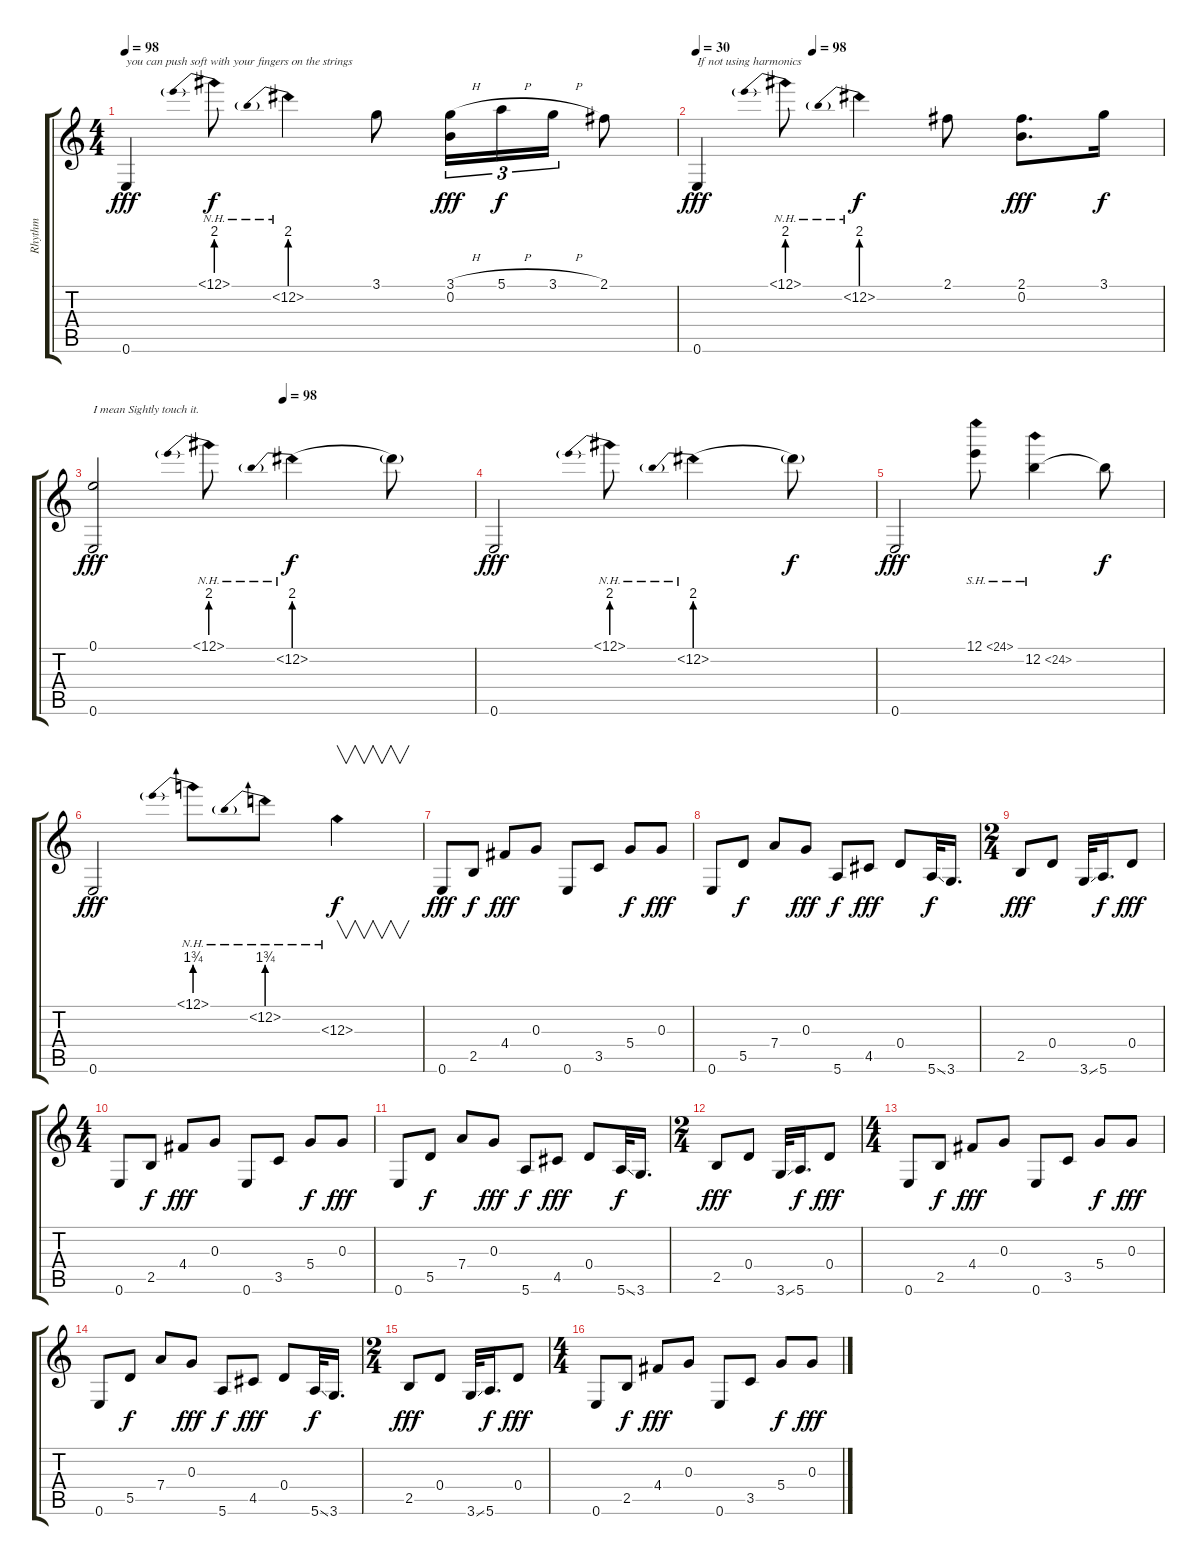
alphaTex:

\track ("Rhythm" "Rhythm") {instrument electricguitarclean}
\staff {score tabs}
\tuning (E4 B3 G3 D3 A2 E2) {hide}
\ts (4 4)
\tempo 98
\tempo 30
\tempo 98
\clef g2
\ks c
0.6.4{txt "you can push soft with your fingers on the strings" dy fff instrument electricguitarclean} 12.1{be (prebend 0 8 60 8) nh}.8{dy f} 12.2{be (prebend 0 8 60 8) nh}.4 3.1.8 (3.1{h} 0.2).16{tu (3 2) dy fff} 5.1{h}.16{tu (3 2) dy f} 3.1{h}.16{tu (3 2)} 2.1.8 |
\tempo 30
\tempo (98 0.25)
0.6.4{txt "If not using harmonics" dy fff} 12.1{be (prebend 0 8 60 8) nh}.8 12.2{be (prebend 0 8 60 8) nh}.4{dy f} 2.1.8 (2.1 0.2).8{d dy fff} 3.1.16{dy f} |
\tempo (98 0.5)
(0.1 0.6).2{txt "I mean Sightly touch it." dy fff} 12.1{be (prebend 0 8 60 8) nh}.8 12.2{be (prebend 0 8 60 8) nh}.4{dy f} 12.2{t}.8 |
0.6.2{dy fff} 12.1{be (prebend 0 8 60 8) nh}.8 12.2{be (prebend 0 8 60 8) nh}.4 12.2{t}.8{dy f} |
0.6.2{dy fff} 12.1{sh 12}.8 12.2{sh 12}.4 12.2{t}.8{dy f} |
0.6.2{dy fff} 12.1{be (prebend 0 7 60 7) nh}.8 12.2{be (prebend 0 7 60 7) nh}.8 12.3{nh}.4{v dy f} |
0.6.8{dy fff} 2.5.8{dy f} 4.4.8{dy fff} 0.3.8 0.6.8 3.5.8 5.4.8{dy f} 0.3.8{dy fff} |
0.6.8 5.5.8{dy f} 7.4.8 0.3.8{dy fff} 5.6.8{dy f} 4.5.8{dy fff} 0.4.8 5.6{ss}.32{dy f} 3.6.16{d} |
\ts (2 4)
2.5.8{dy fff} 0.4.8 3.6{ss}.32 5.6.16{d dy f} 0.4.8{dy fff} |
\ts (4 4)
0.6.8 2.5.8{dy f} 4.4.8{dy fff} 0.3.8 0.6.8 3.5.8 5.4.8{dy f} 0.3.8{dy fff} |
0.6.8 5.5.8{dy f} 7.4.8 0.3.8{dy fff} 5.6.8{dy f} 4.5.8{dy fff} 0.4.8 5.6{ss}.32{dy f} 3.6.16{d} |
\ts (2 4)
2.5.8{dy fff} 0.4.8 3.6{ss}.32 5.6.16{d dy f} 0.4.8{dy fff} |
\ts (4 4)
0.6.8 2.5.8{dy f} 4.4.8{dy fff} 0.3.8 0.6.8 3.5.8 5.4.8{dy f} 0.3.8{dy fff} |
0.6.8 5.5.8{dy f} 7.4.8 0.3.8{dy fff} 5.6.8{dy f} 4.5.8{dy fff} 0.4.8 5.6{ss}.32{dy f} 3.6.16{d} |
\ts (2 4)
2.5.8{dy fff} 0.4.8 3.6{ss}.32 5.6.16{d dy f} 0.4.8{dy fff} |
\ts (4 4)
0.6.8 2.5.8{dy f} 4.4.8{dy fff} 0.3.8 0.6.8 3.5.8 5.4.8{dy f} 0.3.8{dy fff}
